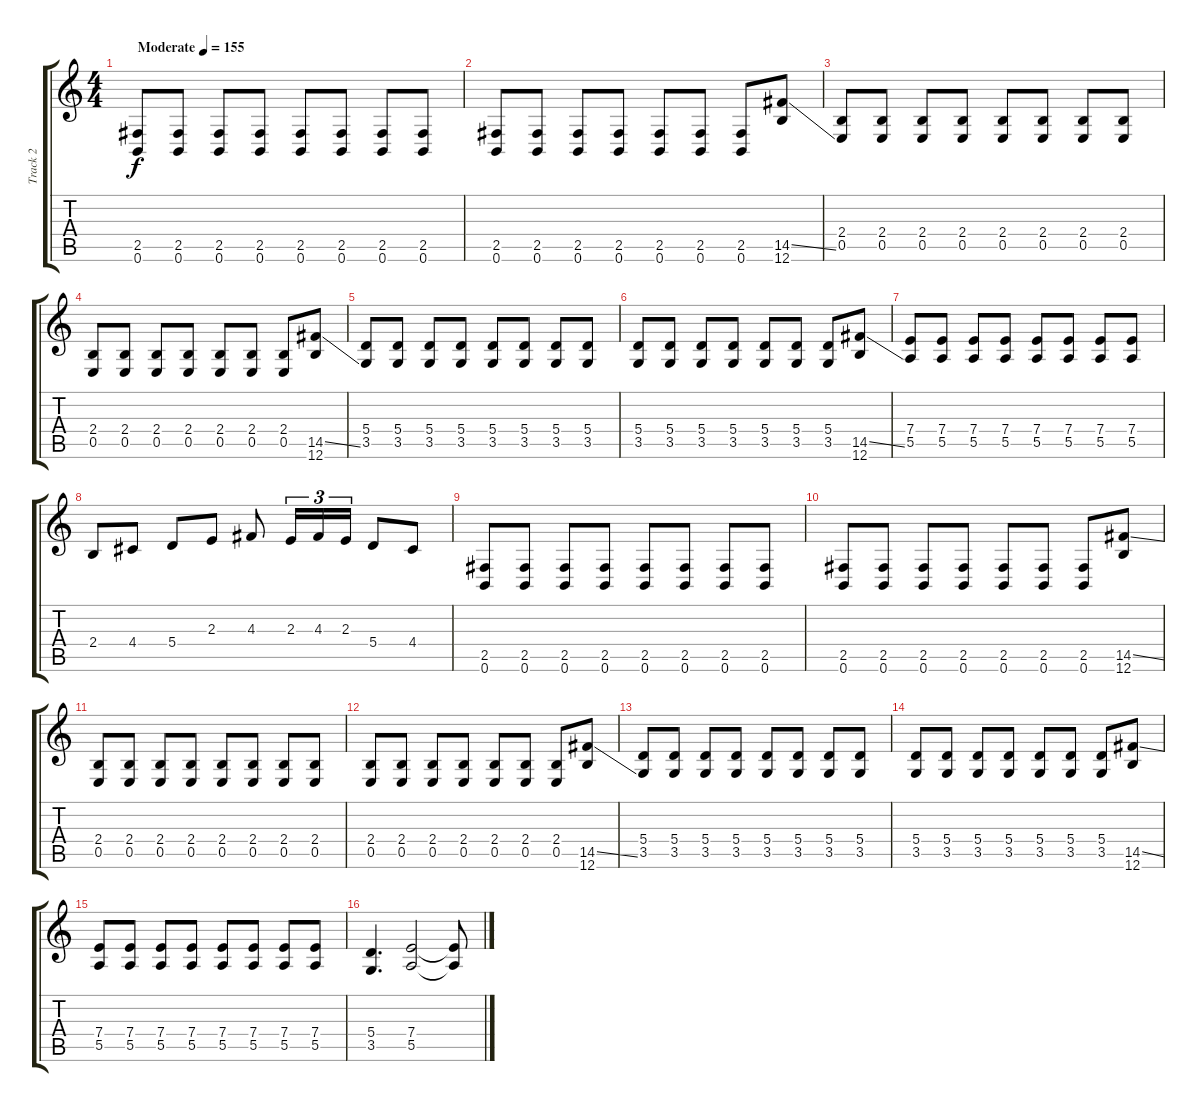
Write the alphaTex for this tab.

\track ("Track 2" "Track 2") {instrument distortionguitar}
\staff {score tabs}
\tuning (B3 Gb3 D3 A2 E2 B1) {hide}
\ts (4 4)
\tempo (155 "Moderate")
\clef g2
\ks c
(2.5 0.6).8{dy f instrument distortionguitar} (2.5 0.6).8 (2.5 0.6).8 (2.5 0.6).8 (2.5 0.6).8 (2.5 0.6).8 (2.5 0.6).8 (2.5 0.6).8 |
(2.5 0.6).8 (2.5 0.6).8 (2.5 0.6).8 (2.5 0.6).8 (2.5 0.6).8 (2.5 0.6).8 (2.5 0.6).8 (14.5{ss} 12.6).8 |
(2.4 0.5).8 (2.4 0.5).8 (2.4 0.5).8 (2.4 0.5).8 (2.4 0.5).8 (2.4 0.5).8 (2.4 0.5).8 (2.4 0.5).8 |
(2.4 0.5).8 (2.4 0.5).8 (2.4 0.5).8 (2.4 0.5).8 (2.4 0.5).8 (2.4 0.5).8 (2.4 0.5).8 (14.5{ss} 12.6).8 |
(5.4 3.5).8 (5.4 3.5).8 (5.4 3.5).8 (5.4 3.5).8 (5.4 3.5).8 (5.4 3.5).8 (5.4 3.5).8 (5.4 3.5).8 |
(5.4 3.5).8 (5.4 3.5).8 (5.4 3.5).8 (5.4 3.5).8 (5.4 3.5).8 (5.4 3.5).8 (5.4 3.5).8 (14.5{ss} 12.6).8 |
(7.4 5.5).8 (7.4 5.5).8 (7.4 5.5).8 (7.4 5.5).8 (7.4 5.5).8 (7.4 5.5).8 (7.4 5.5).8 (7.4 5.5).8 |
2.4.8 4.4.8 5.4.8 2.3.8 4.3.8 2.3.16{tu (3 2)} 4.3.16{tu (3 2)} 2.3.16{tu (3 2)} 5.4.8 4.4.8 |
(2.5 0.6).8 (2.5 0.6).8 (2.5 0.6).8 (2.5 0.6).8 (2.5 0.6).8 (2.5 0.6).8 (2.5 0.6).8 (2.5 0.6).8 |
(2.5 0.6).8 (2.5 0.6).8 (2.5 0.6).8 (2.5 0.6).8 (2.5 0.6).8 (2.5 0.6).8 (2.5 0.6).8 (14.5{ss} 12.6).8 |
(2.4 0.5).8 (2.4 0.5).8 (2.4 0.5).8 (2.4 0.5).8 (2.4 0.5).8 (2.4 0.5).8 (2.4 0.5).8 (2.4 0.5).8 |
(2.4 0.5).8 (2.4 0.5).8 (2.4 0.5).8 (2.4 0.5).8 (2.4 0.5).8 (2.4 0.5).8 (2.4 0.5).8 (14.5{ss} 12.6).8 |
(5.4 3.5).8 (5.4 3.5).8 (5.4 3.5).8 (5.4 3.5).8 (5.4 3.5).8 (5.4 3.5).8 (5.4 3.5).8 (5.4 3.5).8 |
(5.4 3.5).8 (5.4 3.5).8 (5.4 3.5).8 (5.4 3.5).8 (5.4 3.5).8 (5.4 3.5).8 (5.4 3.5).8 (14.5{ss} 12.6).8 |
(7.4 5.5).8 (7.4 5.5).8 (7.4 5.5).8 (7.4 5.5).8 (7.4 5.5).8 (7.4 5.5).8 (7.4 5.5).8 (7.4 5.5).8 |
(5.4 3.5).4{d} (7.4 5.5).2 (7.4{t} 5.5{t}).8
